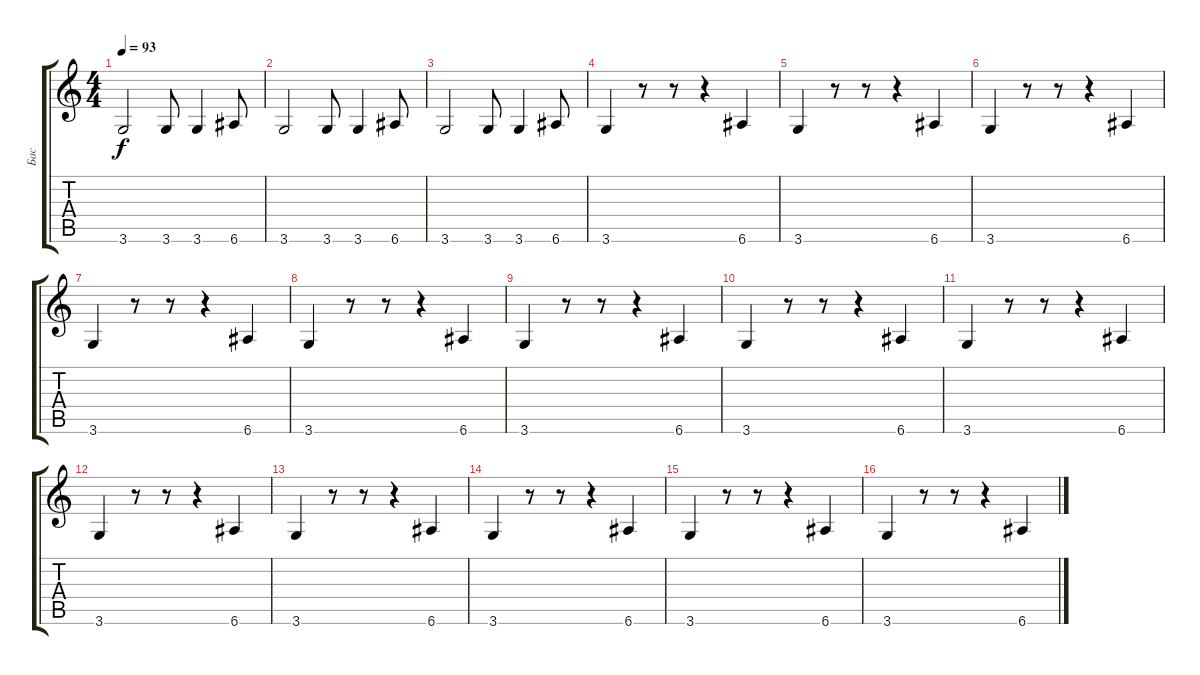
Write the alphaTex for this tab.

\track ("Бас" "Бас") {instrument electricbassfinger}
\staff {score tabs}
\tuning (E4 B3 G3 D3 A2 E2) {hide}
\ts (4 4)
\tempo 93
\clef g2
\ks c
3.6.2{dy f} 3.6.8 3.6.4 6.6.8 |
3.6.2 3.6.8 3.6.4 6.6.8 |
3.6.2 3.6.8 3.6.4 6.6.8 |
3.6.4 r.8 r.8 r.4 6.6.4 |
3.6.4 r.8 r.8 r.4 6.6.4 |
3.6.4 r.8 r.8 r.4 6.6.4 |
3.6.4 r.8 r.8 r.4 6.6.4 |
3.6.4 r.8 r.8 r.4 6.6.4 |
3.6.4 r.8 r.8 r.4 6.6.4 |
3.6.4 r.8 r.8 r.4 6.6.4 |
3.6.4 r.8 r.8 r.4 6.6.4 |
3.6.4 r.8 r.8 r.4 6.6.4 |
3.6.4 r.8 r.8 r.4 6.6.4 |
3.6.4 r.8 r.8 r.4 6.6.4 |
3.6.4 r.8 r.8 r.4 6.6.4 |
3.6.4 r.8 r.8 r.4 6.6.4
